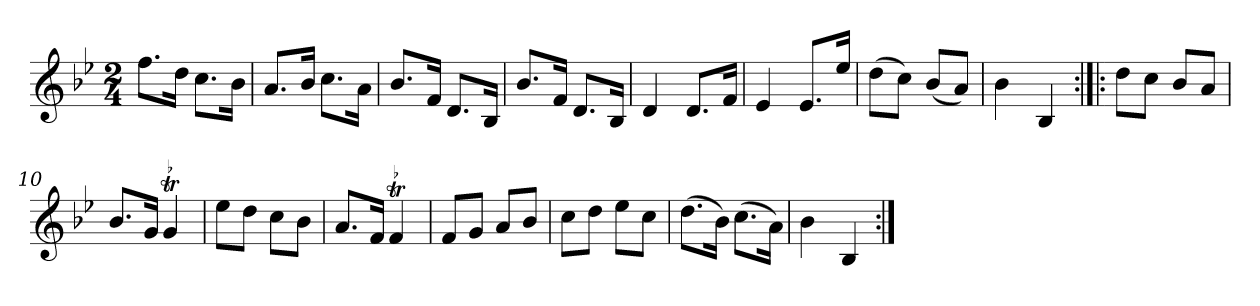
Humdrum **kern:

**kern
*part1
*staff1
*clefG2
*k[b-e-]
*B-:
*M2/4
*MM120
=1
8.ff\L
16dd\Jk
8.cc\L
16b-\Jk
=2
8.a/L
16b-/Jk
8.cc\L
16a\Jk
=3
8.b-/L
16f/Jk
8.d/L
16B-/Jk
=4
8.b-/L
16f/Jk
8.d/L
16B-/Jk
=5
4d
8.d/L
16f/Jk
=6
4e-
8.e-/L
16ee-/Jk
=7
(8dd\L
8cc\J)
(8b-/L
8a/J)
=8
4b-
4B-
=9:|!|:
8dd\L
8cc\J
8b-/L
8a/J
=10
8.b-/L
16g/Jk
!LO:TR:acc=-
4gt
=11
8ee-\L
8dd\J
8cc\L
8b-\J
=12
8.a/L
16f/Jk
!LO:TR:acc=-
4ft
=13
8f/L
8g/J
8a/L
8b-/J
=14
8cc\L
8dd\J
8ee-\L
8cc\J
=15
(8.dd\L
16b-\Jk)
(8.cc\L
16a\Jk)
=16
4b-
4B-
=:|!
*-
